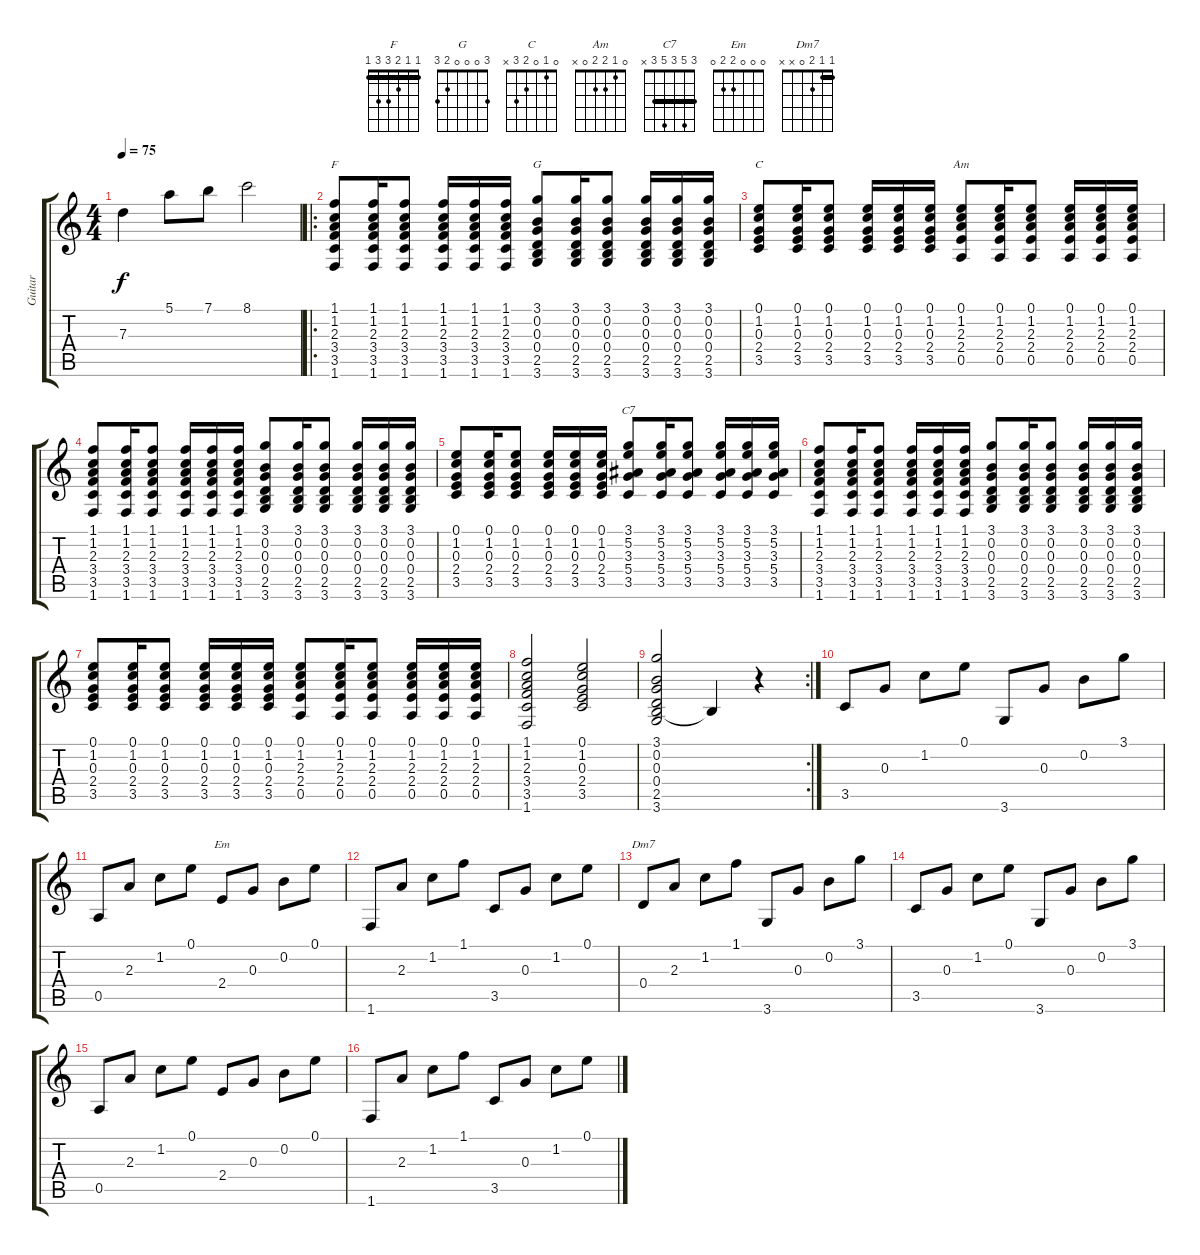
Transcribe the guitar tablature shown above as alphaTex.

\track ("Guitar" "Guitar") {instrument acousticguitarnylon}
\staff {score tabs}
\tuning (E4 B3 G3 D3 A2 E2) {hide}
\chord ("F" 1 1 2 3 3 1) {barre 1}
\chord ("G" 3 0 0 0 2 3)
\chord ("C" 0 1 0 2 3 x)
\chord ("Am" 0 1 2 2 0 x)
\chord ("C7" 3 5 3 5 3 x) {barre 3}
\chord ("Em" 0 0 0 2 2 0)
\chord ("Dm7" 1 1 2 0 x x) {barre 1}
\ts (4 4)
\tempo 75
\clef g2
\ks c
7.3.4{dy f} 5.1.8 7.1.8 8.1.2 |
\ro
(1.1 1.2 2.3 3.4 3.5 1.6).8{ch "F"} (1.1 1.2 2.3 3.4 3.5 1.6).16 (1.1 1.2 2.3 3.4 3.5 1.6).8 (1.1 1.2 2.3 3.4 3.5 1.6).16 (1.1 1.2 2.3 3.4 3.5 1.6).16 (1.1 1.2 2.3 3.4 3.5 1.6).16 (3.1 0.2 0.3 0.4 2.5 3.6).8{ch "G"} (3.1 0.2 0.3 0.4 2.5 3.6).16 (3.1 0.2 0.3 0.4 2.5 3.6).8 (3.1 0.2 0.3 0.4 2.5 3.6).16 (3.1 0.2 0.3 0.4 2.5 3.6).16 (3.1 0.2 0.3 0.4 2.5 3.6).16 |
(0.1 1.2 0.3 2.4 3.5).8{ch "C"} (0.1 1.2 0.3 2.4 3.5).16 (0.1 1.2 0.3 2.4 3.5).8 (0.1 1.2 0.3 2.4 3.5).16 (0.1 1.2 0.3 2.4 3.5).16 (0.1 1.2 0.3 2.4 3.5).16 (0.1 1.2 2.3 2.4 0.5).8{ch "Am"} (0.1 1.2 2.3 2.4 0.5).16 (0.1 1.2 2.3 2.4 0.5).8 (0.1 1.2 2.3 2.4 0.5).16 (0.1 1.2 2.3 2.4 0.5).16 (0.1 1.2 2.3 2.4 0.5).16 |
(1.1 1.2 2.3 3.4 3.5 1.6).8 (1.1 1.2 2.3 3.4 3.5 1.6).16 (1.1 1.2 2.3 3.4 3.5 1.6).8 (1.1 1.2 2.3 3.4 3.5 1.6).16 (1.1 1.2 2.3 3.4 3.5 1.6).16 (1.1 1.2 2.3 3.4 3.5 1.6).16 (3.1 0.2 0.3 0.4 2.5 3.6).8 (3.1 0.2 0.3 0.4 2.5 3.6).16 (3.1 0.2 0.3 0.4 2.5 3.6).8 (3.1 0.2 0.3 0.4 2.5 3.6).16 (3.1 0.2 0.3 0.4 2.5 3.6).16 (3.1 0.2 0.3 0.4 2.5 3.6).16 |
(0.1 1.2 0.3 2.4 3.5).8 (0.1 1.2 0.3 2.4 3.5).16 (0.1 1.2 0.3 2.4 3.5).8 (0.1 1.2 0.3 2.4 3.5).16 (0.1 1.2 0.3 2.4 3.5).16 (0.1 1.2 0.3 2.4 3.5).16 (3.1 5.2 3.3 5.4 3.5).8{ch "C7"} (3.1 5.2 3.3 5.4 3.5).16 (3.1 5.2 3.3 5.4 3.5).8 (3.1 5.2 3.3 5.4 3.5).16 (3.1 5.2 3.3 5.4 3.5).16 (3.1 5.2 3.3 5.4 3.5).16 |
(1.1 1.2 2.3 3.4 3.5 1.6).8 (1.1 1.2 2.3 3.4 3.5 1.6).16 (1.1 1.2 2.3 3.4 3.5 1.6).8 (1.1 1.2 2.3 3.4 3.5 1.6).16 (1.1 1.2 2.3 3.4 3.5 1.6).16 (1.1 1.2 2.3 3.4 3.5 1.6).16 (3.1 0.2 0.3 0.4 2.5 3.6).8 (3.1 0.2 0.3 0.4 2.5 3.6).16 (3.1 0.2 0.3 0.4 2.5 3.6).8 (3.1 0.2 0.3 0.4 2.5 3.6).16 (3.1 0.2 0.3 0.4 2.5 3.6).16 (3.1 0.2 0.3 0.4 2.5 3.6).16 |
(0.1 1.2 0.3 2.4 3.5).8 (0.1 1.2 0.3 2.4 3.5).16 (0.1 1.2 0.3 2.4 3.5).8 (0.1 1.2 0.3 2.4 3.5).16 (0.1 1.2 0.3 2.4 3.5).16 (0.1 1.2 0.3 2.4 3.5).16 (0.1 1.2 2.3 2.4 0.5).8 (0.1 1.2 2.3 2.4 0.5).16 (0.1 1.2 2.3 2.4 0.5).8 (0.1 1.2 2.3 2.4 0.5).16 (0.1 1.2 2.3 2.4 0.5).16 (0.1 1.2 2.3 2.4 0.5).16 |
(1.1 1.2 2.3 3.4 3.5 1.6).2 (0.1 1.2 0.3 2.4 3.5).2 |
\rc 2
(3.1 0.2 0.3 0.4 2.5 3.6).2 2.5{t}.4 r.4 |
3.5.8 0.3.8 1.2.8 0.1.8 3.6.8 0.3.8 0.2.8 3.1.8 |
0.5.8 2.3.8 1.2.8 0.1.8 2.4.8{ch "Em"} 0.3.8 0.2.8 0.1.8 |
1.6.8 2.3.8 1.2.8 1.1.8 3.5.8 0.3.8 1.2.8 0.1.8 |
0.4.8{ch "Dm7"} 2.3.8 1.2.8 1.1.8 3.6.8 0.3.8 0.2.8 3.1.8 |
3.5.8 0.3.8 1.2.8 0.1.8 3.6.8 0.3.8 0.2.8 3.1.8 |
0.5.8 2.3.8 1.2.8 0.1.8 2.4.8 0.3.8 0.2.8 0.1.8 |
1.6.8 2.3.8 1.2.8 1.1.8 3.5.8 0.3.8 1.2.8 0.1.8
